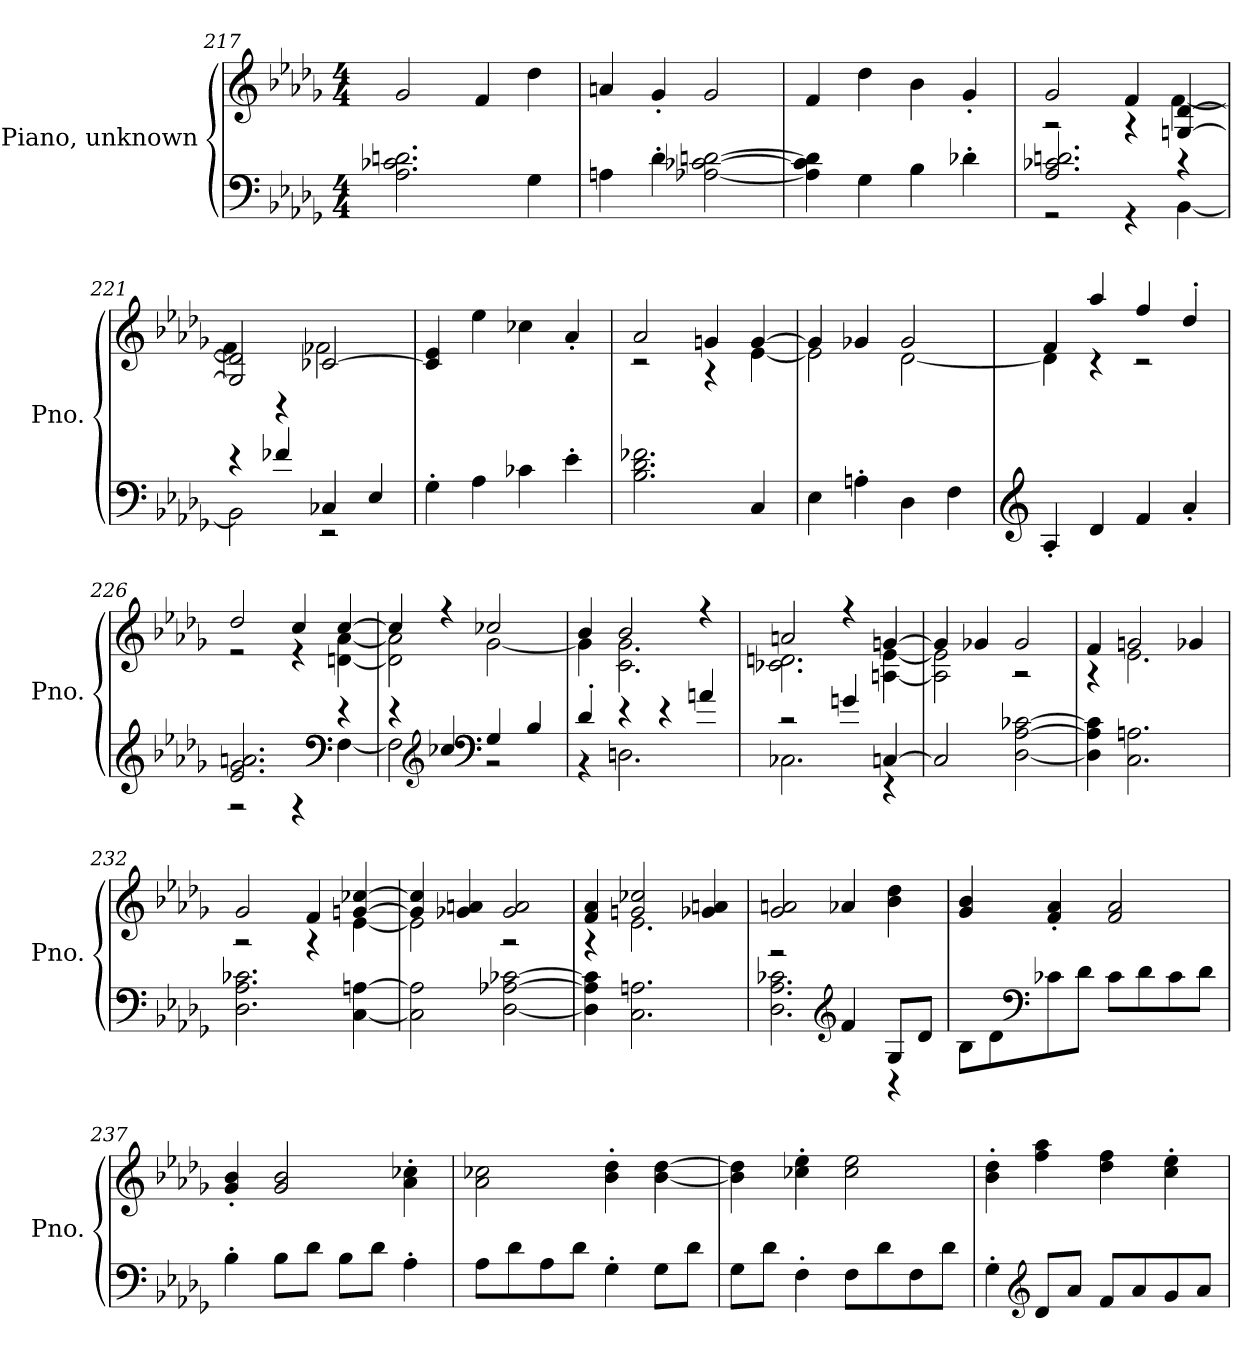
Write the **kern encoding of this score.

**kern	**kern
*part1	*part1
*staff2	*staff1
*I"Piano, unknown	*
*I'Pno.	*
*clefF4	*clefG2
*k[b-e-a-d-g-]	*k[b-e-a-d-g-]
*M4/4	*M4/4
=217	=217
2.A-\ 2.c-X\ 2.dn\	2g-/
.	4f/
4G-\	4dd-\
=218	=218
4An\	4an/
4d-'\	4g-'/
[2A-X\ [2c-X\ [2dn\	2g-/
=219	=219
4A-\] 4c-\] 4d\]	4f/
4G-\	4dd-\
4B-\	4b-\
4d-X'\	4g-'/
=220	=220
*^	*^
2.A-/ 2.c-X/ 2.dn/	2r	2g-/	2r
.	4r	4f/	4r
4r	[4BB-\	[4Gn/ [4d-/	[4f\
=221	=221	=221	=221
4r	2BB-\]	2G/] 2d-/]	4f\]
4f-X/	.	.	4r
4C-X/	2r	[2c-X/	2f-X\
4E-/	.	.	.
*v	*v	*	*
*	*v	*v
!!LO:LB:g=z
=222	=222
4G-'\	4c-/] 4e-/
4A-\	4ee-\
4c-X\	4cc-X\
4e-'\	4a-'/
=223	=223
*	*^
2.B-\ 2.d-\ 2.f-X\	2a-/	2r
.	4gn/	4r
4C/	[4g/	[4e-\
=224	=224	=224
4E-\	4g/]	2e-\]
4An'\	4g-X/	.
4D-\	2g-/	[2d-\
4F\	.	.
=225	=225	=225
*clefG2	*	*
4A-'/	4f/	4d-\]
4d-/	4aa-/	4r
4f/	4ff/	2r
4a-'/	4dd-'/	.
=226	=226	=226
*^	*	*
2.e-/ 2.g-/ 2.an/	2r	2dd-/	2r
.	4r	4cc/	4r
*clefF4	*	*	*
4r	[4F\	[4cc/	[4dn\ [4a-\
=227	=227	=227	=227
4r	2F\]	4cc/]	2d\] 2a-\]
*clefG2	*	*	*
4cc-X/	.	4r	.
*clefF4	*	*	*
4G-/	2r	2cc-X/	[2g-\
4B-/	.	.	.
!!LO:LB:g=z	!!
=228	=228	=228	=228
4d-'/	4r	4b-/	4g-\]
4r	2.Dn\	2b-/	2.c\ 2.g-\
4r	.	.	.
4an/	.	4r	.
=229	=229	=229	=229
2r	2.C-X\	2an/	2.c-X\ 2.dn\
4gn/	.	4r	.
[4Cn/	4r	[4gn/	[4An\ [4e-\
*v	*v	*	*
=230	=230	=230
2C/]	4g/]	2A\] 2e-\]
.	4g-X/	.
[2D-\ [2A-\ [2c-X\	2g-/	2r
=231	=231	=231
4D-\] 4A-\] 4c-\]	4f/	4r
2.C\ 2.An\	2gn/	2.e-\
.	4g-X/	.
=232	=232	=232
2.D-\ 2.A-\ 2.c-X\	2g-/	2r
.	4f/	4r
[4C\ [4An\	[4gn/ [4cc-X/	[4e-\
=233	=233	=233
2C\] 2A\]	4g/] 4cc-/]	2e-\]
.	4g-X/ 4an/	.
[2D-\ [2A-X\ [2c-X\	2g-/ 2a/	2r
!!LO:LB:g=z	!!
=234	=234	=234
4D-\] 4A-\] 4c-\]	4f/ 4a-/	4r
2.C\ 2.An\	2gn/ 2cc-X/	2.e-\
.	4g-X/ 4an/	.
*	*v	*v
=235	=235
*^	*
2r	2.D-\ 2.A-\ 2.c-X\	2g-/ 2an/
*clefG2	*	*
4f/	.	4a-X/
8G-/L	4r	4b-\ 4dd-\
8d-/J	.	.
*v	*v	*
=236	=236
8B-\L	4g-/ 4b-/
8d-\	.
*clefF4	*
8c-X\	4f/' 4a-/'
8d-\J	.
8c-\L	2f/ 2a-/
8d-\	.
8c-\	.
8d-\J	.
=237	=237
4B-'\	4g-/' 4b-/'
8B-\L	2g-/ 2b-/
8d-\J	.
8B-\L	.
8d-\J	.
4A-'\	4a-\' 4cc-X\'
=238	=238
8A-\L	2a-\ 2cc-X\
8d-\	.
8A-\	.
8d-\J	.
4G-'\	4b-\' 4dd-\'
8G-\L	[4b-\ [4dd-\
8d-\J	.
!!LO:LB:g=z
=239	=239
8G-\L	4b-\] 4dd-\]
8d-\J	.
4F'\	4cc-X\' 4ee-\'
8F\L	2cc-\ 2ee-\
8d-\	.
8F\	.
8d-\J	.
=240	=240
4G-'\	4b-\' 4dd-\'
*clefG2	*
8d-/L	4ff\ 4aa-\
8a-/J	.
8f/L	4dd-\ 4ff\
8a-/	.
8g-/	4cc\' 4ee-\'
8a-/J	.
=	=
*-	*-
